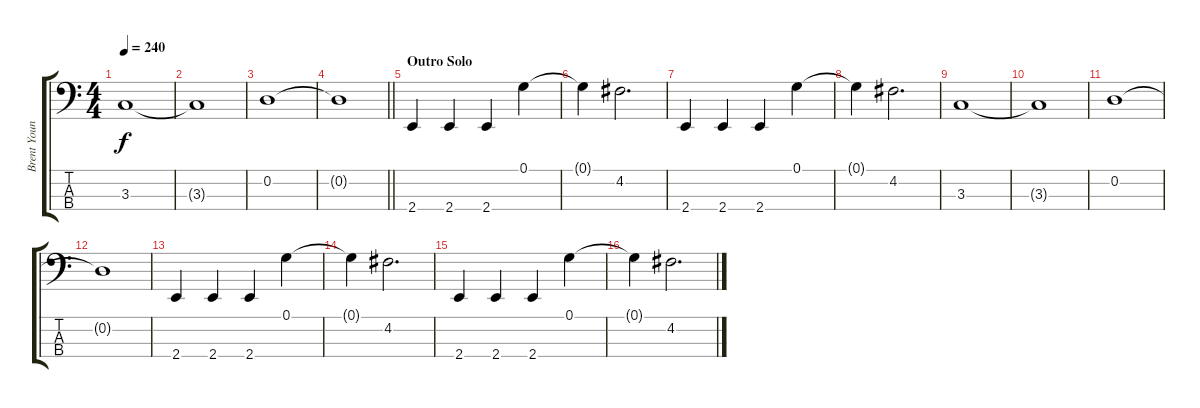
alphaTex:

\track ("Brent Young" "Brent Youn") {instrument electricbasspick}
\staff {score tabs}
\tuning (G2 D2 A1 D1) {hide}
\ts (4 4)
\tempo 240
\clef f4
\ks c
3.3.1{dy f} |
3.3{t}.1 |
0.2.1 |
\barLineRight lightlight
0.2{t}.1 |
\section ("" "Outro Solo")
2.4.4 2.4.4 2.4.4 0.1.4 |
0.1{t}.4 4.2.2{d} |
2.4.4 2.4.4 2.4.4 0.1.4 |
0.1{t}.4 4.2.2{d} |
3.3.1 |
3.3{t}.1 |
0.2.1 |
0.2{t}.1 |
2.4.4 2.4.4 2.4.4 0.1.4 |
0.1{t}.4 4.2.2{d} |
2.4.4 2.4.4 2.4.4 0.1.4 |
0.1{t}.4 4.2.2{d}
